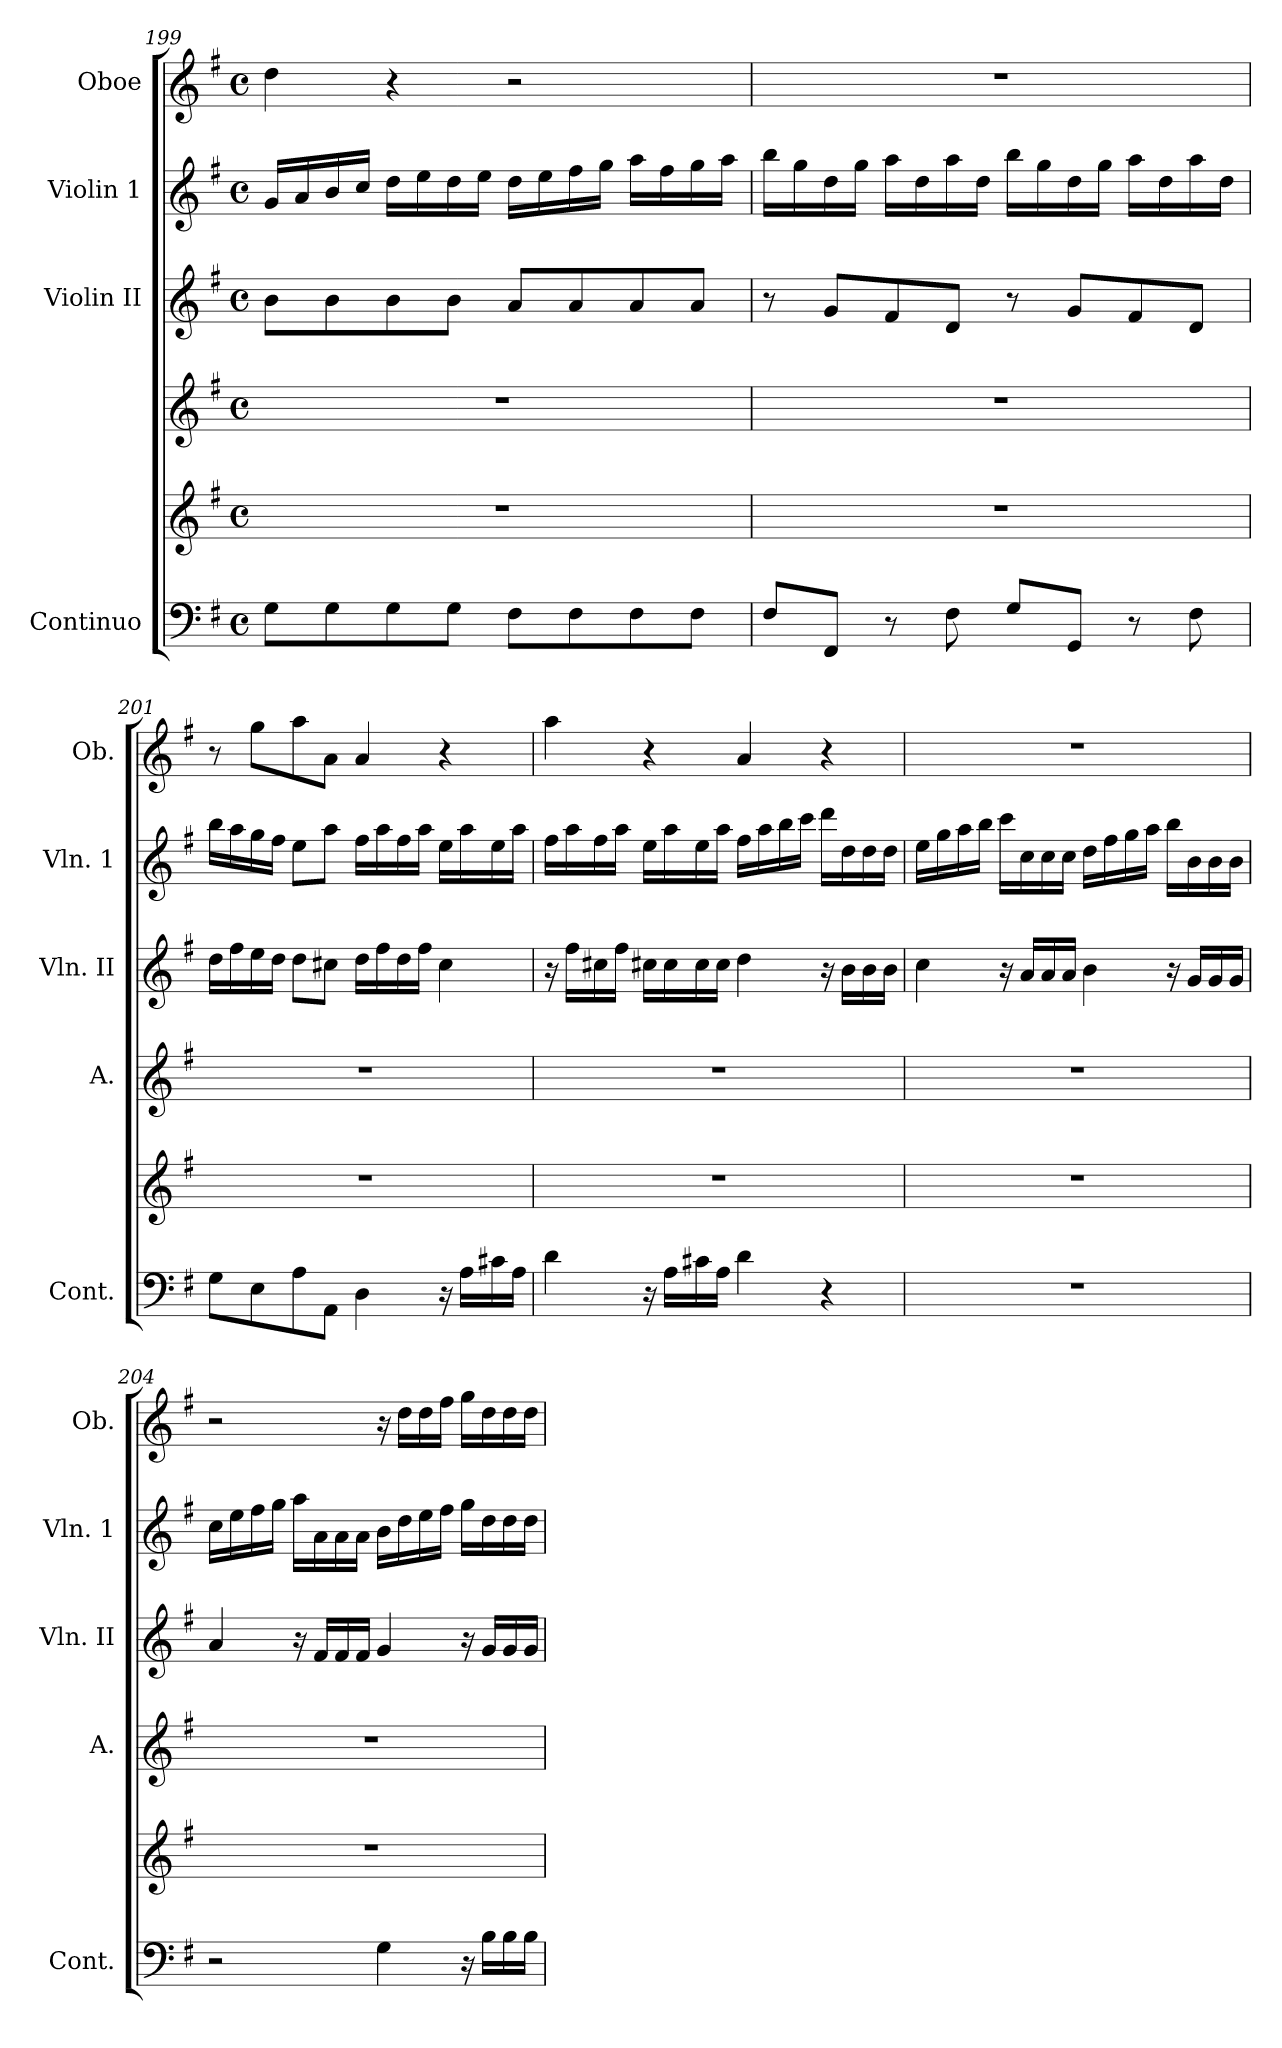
**kern	**kern	**kern	**kern	**kern	**kern
*part5	*part5	*part4	*part3	*part2	*part1
*staff6	*staff5	*staff4	*staff3	*staff2	*staff1
*I"Continuo	*	*I""Contr- alto"	*I"Violin II	*I"Violin 1	*I"Oboe
*I'Cont.	*	*I'A.	*I'Vln. II	*I'Vln. 1	*I'Ob.
*clefF4	*clefG2	*clefG2	*clefG2	*clefG2	*clefG2
*k[f#]	*k[f#]	*k[f#]	*k[f#]	*k[f#]	*k[f#]
*G:	*G:	*G:	*G:	*G:	*G:
*M4/4	*M4/4	*M4/4	*M4/4	*M4/4	*M4/4
*met(c)	*met(c)	*met(c)	*met(c)	*met(c)	*met(c)
=199	=199	=199	=199	=199	=199
8Gi\L	1r	1r	8bi\L	16gi/LL	4ddi\
.	.	.	.	16ai/	.
8Gi\	.	.	8bi\	16bi/	.
.	.	.	.	16cci/JJ	.
8Gi\	.	.	8bi\	16ddi\LL	4r
.	.	.	.	16eei\	.
8Gi\J	.	.	8bi\J	16ddi\	.
.	.	.	.	16eei\JJ	.
8F#i\L	.	.	8ai/L	16ddi\LL	2r
.	.	.	.	16eei\	.
8F#i\	.	.	8ai/	16ff#i\	.
.	.	.	.	16ggi\JJ	.
8F#i\	.	.	8ai/	16aai\LL	.
.	.	.	.	16ff#i\	.
8F#i\J	.	.	8ai/J	16ggi\	.
.	.	.	.	16aai\JJ	.
!!LO:LB:g=z
=200	=200	=200	=200	=200	=200
8F#i/L	1r	1r	8r	16bbi\LL	1r
.	.	.	.	16ggi\	.
8FF#i/J	.	.	8gi/L	16ddi\	.
.	.	.	.	16ggi\JJ	.
8r	.	.	8f#i/	16aai\LL	.
.	.	.	.	16ddi\	.
8F#i\	.	.	8di/J	16aai\	.
.	.	.	.	16ddi\JJ	.
8Gi/L	.	.	8r	16bbi\LL	.
.	.	.	.	16ggi\	.
8GGi/J	.	.	8gi/L	16ddi\	.
.	.	.	.	16ggi\JJ	.
8r	.	.	8f#i/	16aai\LL	.
.	.	.	.	16ddi\	.
8F#i\	.	.	8di/J	16aai\	.
.	.	.	.	16ddi\JJ	.
=201	=201	=201	=201	=201	=201
8Gi\L	1r	1r	16ddi\LL	16bbi\LL	8r
.	.	.	16ff#i\	16aai\	.
8Ei\	.	.	16eei\	16ggi\	8ggi\L
.	.	.	16ddi\JJ	16ff#i\JJ	.
8Ai\	.	.	8ddi\L	8eei\L	8aai\
8AAi\J	.	.	8cc#Xi\J	8aai\J	8ai\J
4Di\	.	.	16ddi\LL	16ff#i\LL	4ai/
.	.	.	16ff#i\	16aai\	.
.	.	.	16ddi\	16ff#i\	.
.	.	.	16ff#i\JJ	16aai\JJ	.
16r	.	.	4cc#i\	16eei\LL	4r
16Ai\LL	.	.	.	16aai\	.
16c#Xi\	.	.	.	16eei\	.
16Ai\JJ	.	.	.	16aai\JJ	.
=202	=202	=202	=202	=202	=202
4di\	1r	1r	16r	16ff#i\LL	4aai\
.	.	.	16ff#i\LL	16aai\	.
.	.	.	16cc#Xi\	16ff#i\	.
.	.	.	16ff#i\JJ	16aai\JJ	.
16r	.	.	16cc#Xi\LL	16eei\LL	4r
16Ai\LL	.	.	16cc#i\	16aai\	.
16c#Xi\	.	.	16cc#i\	16eei\	.
16Ai\JJ	.	.	16cc#i\JJ	16aai\JJ	.
4di\	.	.	4ddi\	16ff#i\LL	4ai/
.	.	.	.	16aai\	.
.	.	.	.	16bbi\	.
.	.	.	.	16ccci\JJ	.
4r	.	.	16r	16dddi\LL	4r
.	.	.	16bi\LL	16ddi\	.
.	.	.	16bi\	16ddi\	.
.	.	.	16bi\JJ	16ddi\JJ	.
!!LO:LB:g=z
=203	=203	=203	=203	=203	=203
1r	1r	1r	4cci\	16eei\LL	1r
.	.	.	.	16ggi\	.
.	.	.	.	16aai\	.
.	.	.	.	16bbi\JJ	.
.	.	.	16r	16ccci\LL	.
.	.	.	16ai/LL	16cci\	.
.	.	.	16ai/	16cci\	.
.	.	.	16ai/JJ	16cci\JJ	.
.	.	.	4bi\	16ddi\LL	.
.	.	.	.	16ff#i\	.
.	.	.	.	16ggi\	.
.	.	.	.	16aai\JJ	.
.	.	.	16r	16bbi\LL	.
.	.	.	16gi/LL	16bi\	.
.	.	.	16gi/	16bi\	.
.	.	.	16gi/JJ	16bi\JJ	.
=204	=204	=204	=204	=204	=204
2r	1r	1r	4ai/	16cci\LL	2r
.	.	.	.	16eei\	.
.	.	.	.	16ff#i\	.
.	.	.	.	16ggi\JJ	.
.	.	.	16r	16aai\LL	.
.	.	.	16f#i/LL	16ai\	.
.	.	.	16f#i/	16ai\	.
.	.	.	16f#i/JJ	16ai\JJ	.
4Gi\	.	.	4gi/	16bi\LL	16r
.	.	.	.	16ddi\	16ddi\LL
.	.	.	.	16eei\	16ddi\
.	.	.	.	16ff#i\JJ	16ff#i\JJ
16r	.	.	16r	16ggi\LL	16ggi\LL
16Bi\LL	.	.	16gi/LL	16ddi\	16ddi\
16Bi\	.	.	16gi/	16ddi\	16ddi\
16Bi\JJ	.	.	16gi/JJ	16ddi\JJ	16ddi\JJ
=	=	=	=	=	=
*-	*-	*-	*-	*-	*-
